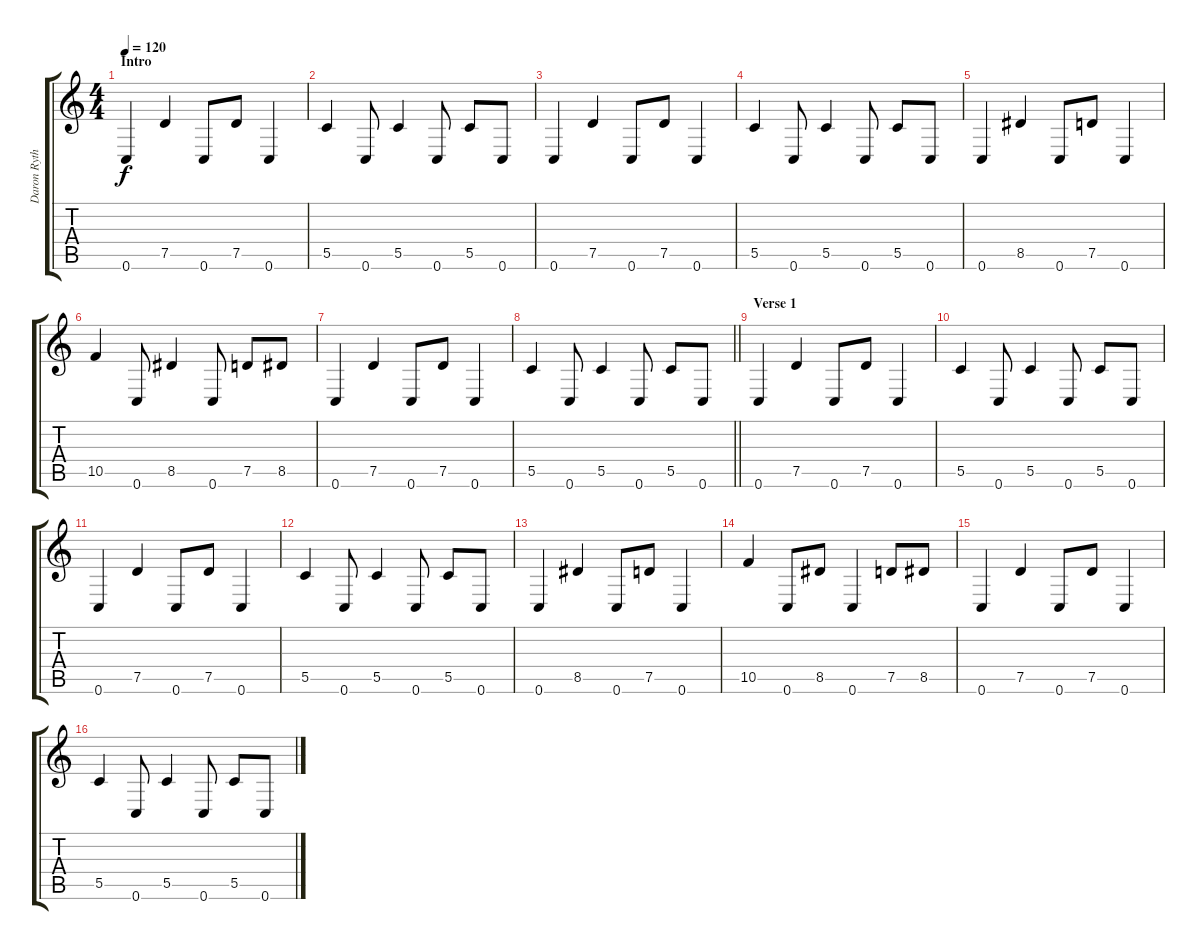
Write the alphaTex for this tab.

\track ("Daron Rythm" "Daron Ryth") {instrument electricguitarjazz}
\staff {score tabs}
\tuning (D4 A3 F3 C3 G2 C2) {hide}
\ts (4 4)
\section ("" "Intro")
\tempo 120
\clef g2
\ks c
0.6.4{dy f instrument electricguitarjazz} 7.5.4 0.6.8 7.5.8 0.6.4 |
5.5.4 0.6.8 5.5.4 0.6.8 5.5.8 0.6.8 |
0.6.4 7.5.4 0.6.8 7.5.8 0.6.4 |
5.5.4 0.6.8 5.5.4 0.6.8 5.5.8 0.6.8 |
0.6.4 8.5.4 0.6.8 7.5.8 0.6.4 |
10.5.4 0.6.8 8.5.4 0.6.8 7.5.8 8.5.8 |
0.6.4 7.5.4 0.6.8 7.5.8 0.6.4 |
\barLineRight lightlight
5.5.4 0.6.8 5.5.4 0.6.8 5.5.8 0.6.8 |
\section ("" "Verse 1")
0.6.4 7.5.4 0.6.8 7.5.8 0.6.4 |
5.5.4 0.6.8 5.5.4 0.6.8 5.5.8 0.6.8 |
0.6.4 7.5.4 0.6.8 7.5.8 0.6.4 |
5.5.4 0.6.8 5.5.4 0.6.8 5.5.8 0.6.8 |
0.6.4 8.5.4 0.6.8 7.5.8 0.6.4 |
10.5.4 0.6.8 8.5.8 0.6.4 7.5.8 8.5.8 |
0.6.4 7.5.4 0.6.8 7.5.8 0.6.4 |
5.5.4 0.6.8 5.5.4 0.6.8 5.5.8 0.6.8
